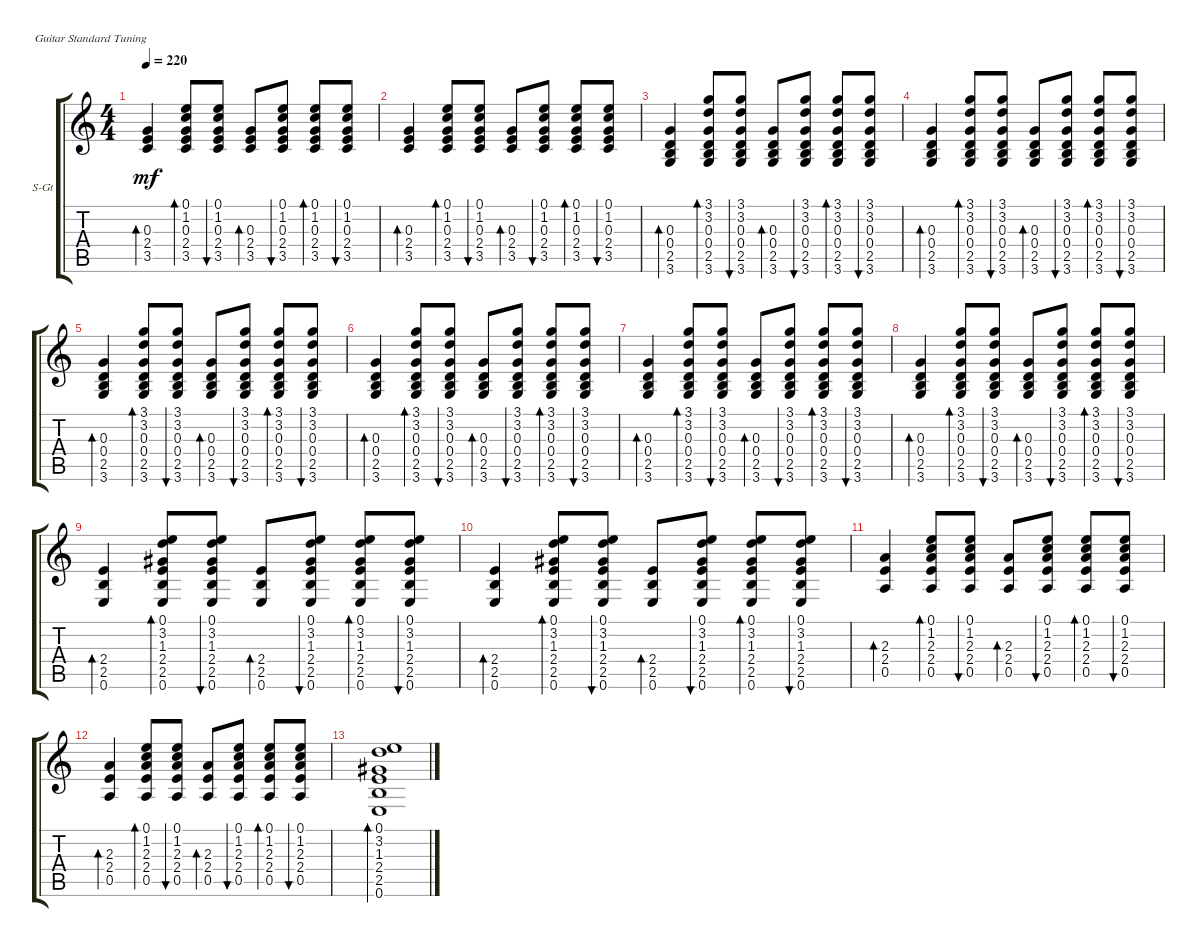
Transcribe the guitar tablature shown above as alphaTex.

\defaultSystemsLayout 4
\bracketExtendMode groupsimilarinstruments
\firstSystemTrackNameOrientation horizontal
\otherSystemsTrackNameOrientation horizontal
\track ("Steel Guitar" "S-Gt") {instrument acousticguitarsteel}
\staff {score tabs}
\tuning (E4 B3 G3 D3 A2 E2)
\ts (4 4)
\tempo 220
\clef g2
\ks c
(3.5 2.4 0.3).4{bd 30 dy mf} (3.5 2.4 0.3 1.2 0.1).8{bd 30} (3.5 2.4 0.3 1.2 0.1).8{bu 30} (3.5 2.4 0.3).8{bd 30} (3.5 2.4 0.3 1.2 0.1).8{bu 30} (3.5 2.4 0.3 1.2 0.1).8{bd 30} (3.5 2.4 0.3 1.2 0.1).8{bu 30} |
(3.5 2.4 0.3).4{bd 30} (3.5 2.4 0.3 1.2 0.1).8{bd 30} (3.5 2.4 0.3 1.2 0.1).8{bu 30} (3.5 2.4 0.3).8{bd 30} (3.5 2.4 0.3 1.2 0.1).8{bu 30} (3.5 2.4 0.3 1.2 0.1).8{bd 30} (3.5 2.4 0.3 1.2 0.1).8{bu 30} |
(2.5 0.4 0.3 3.6).4{bd 30} (2.5 0.4 0.3 3.2 3.1 3.6).8{bd 30} (2.5 0.4 0.3 3.2 3.1 3.6).8{bu 30} (2.5 0.4 0.3 3.6).8{bd 30} (2.5 0.4 0.3 3.2 3.1 3.6).8{bu 30} (2.5 0.4 0.3 3.2 3.1 3.6).8{bd 30} (2.5 0.4 0.3 3.2 3.1 3.6).8{bu 30} |
(2.5 0.4 0.3 3.6).4{bd 30} (2.5 0.4 0.3 3.2 3.1 3.6).8{bd 30} (2.5 0.4 0.3 3.2 3.1 3.6).8{bu 30} (2.5 0.4 0.3 3.6).8{bd 30} (2.5 0.4 0.3 3.2 3.1 3.6).8{bu 30} (2.5 0.4 0.3 3.2 3.1 3.6).8{bd 30} (2.5 0.4 0.3 3.2 3.1 3.6).8{bu 30} |
(2.5 0.4 0.3 3.6).4{bd 30} (2.5 0.4 0.3 3.2 3.1 3.6).8{bd 30} (2.5 0.4 0.3 3.2 3.1 3.6).8{bu 30} (2.5 0.4 0.3 3.6).8{bd 30} (2.5 0.4 0.3 3.2 3.1 3.6).8{bu 30} (2.5 0.4 0.3 3.2 3.1 3.6).8{bd 30} (2.5 0.4 0.3 3.2 3.1 3.6).8{bu 30} |
(2.5 0.4 0.3 3.6).4{bd 30} (2.5 0.4 0.3 3.2 3.1 3.6).8{bd 30} (2.5 0.4 0.3 3.2 3.1 3.6).8{bu 30} (2.5 0.4 0.3 3.6).8{bd 30} (2.5 0.4 0.3 3.2 3.1 3.6).8{bu 30} (2.5 0.4 0.3 3.2 3.1 3.6).8{bd 30} (2.5 0.4 0.3 3.2 3.1 3.6).8{bu 30} |
(2.5 0.4 0.3 3.6).4{bd 30} (2.5 0.4 0.3 3.2 3.1 3.6).8{bd 30} (2.5 0.4 0.3 3.2 3.1 3.6).8{bu 30} (2.5 0.4 0.3 3.6).8{bd 30} (2.5 0.4 0.3 3.2 3.1 3.6).8{bu 30} (2.5 0.4 0.3 3.2 3.1 3.6).8{bd 30} (2.5 0.4 0.3 3.2 3.1 3.6).8{bu 30} |
(2.5 0.4 0.3 3.6).4{bd 30} (2.5 0.4 0.3 3.2 3.1 3.6).8{bd 30} (2.5 0.4 0.3 3.2 3.1 3.6).8{bu 30} (2.5 0.4 0.3 3.6).8{bd 30} (2.5 0.4 0.3 3.2 3.1 3.6).8{bu 30} (2.5 0.4 0.3 3.2 3.1 3.6).8{bd 30} (2.5 0.4 0.3 3.2 3.1 3.6).8{bu 30} |
(2.5 2.4 0.6).4{bd 30} (2.5 2.4 1.3 3.2 0.1 0.6).8{bd 30} (2.5 2.4 1.3 3.2 0.1 0.6).8{bu 30} (2.5 2.4 0.6).8{bd 30} (2.5 2.4 1.3 3.2 0.1 0.6).8{bu 30} (2.5 2.4 1.3 3.2 0.1 0.6).8{bd 30} (2.5 2.4 1.3 3.2 0.1 0.6).8{bu 30} |
(2.5 2.4 0.6).4{bd 30} (2.5 2.4 1.3 3.2 0.1 0.6).8{bd 30} (2.5 2.4 1.3 3.2 0.1 0.6).8{bu 30} (2.5 2.4 0.6).8{bd 30} (2.5 2.4 1.3 3.2 0.1 0.6).8{bu 30} (2.5 2.4 1.3 3.2 0.1 0.6).8{bd 30} (2.5 2.4 1.3 3.2 0.1 0.6).8{bu 30} |
(0.5 2.4 2.3).4{bd 30} (0.5 2.4 2.3 1.2 0.1).8{bd 30} (0.5 2.4 2.3 1.2 0.1).8{bu 30} (0.5 2.4 2.3).8{bd 30} (0.5 2.4 2.3 1.2 0.1).8{bu 30} (0.5 2.4 2.3 1.2 0.1).8{bd 30} (0.5 2.4 2.3 1.2 0.1).8{bu 30} |
(0.5 2.4 2.3).4{bd 30} (0.5 2.4 2.3 1.2 0.1).8{bd 30} (0.5 2.4 2.3 1.2 0.1).8{bu 30} (0.5 2.4 2.3).8{bd 30} (0.5 2.4 2.3 1.2 0.1).8{bu 30} (0.5 2.4 2.3 1.2 0.1).8{bd 30} (0.5 2.4 2.3 1.2 0.1).8{bu 30} |
(2.5 2.4 1.3 3.2 0.1 0.6).1{bd 30}
